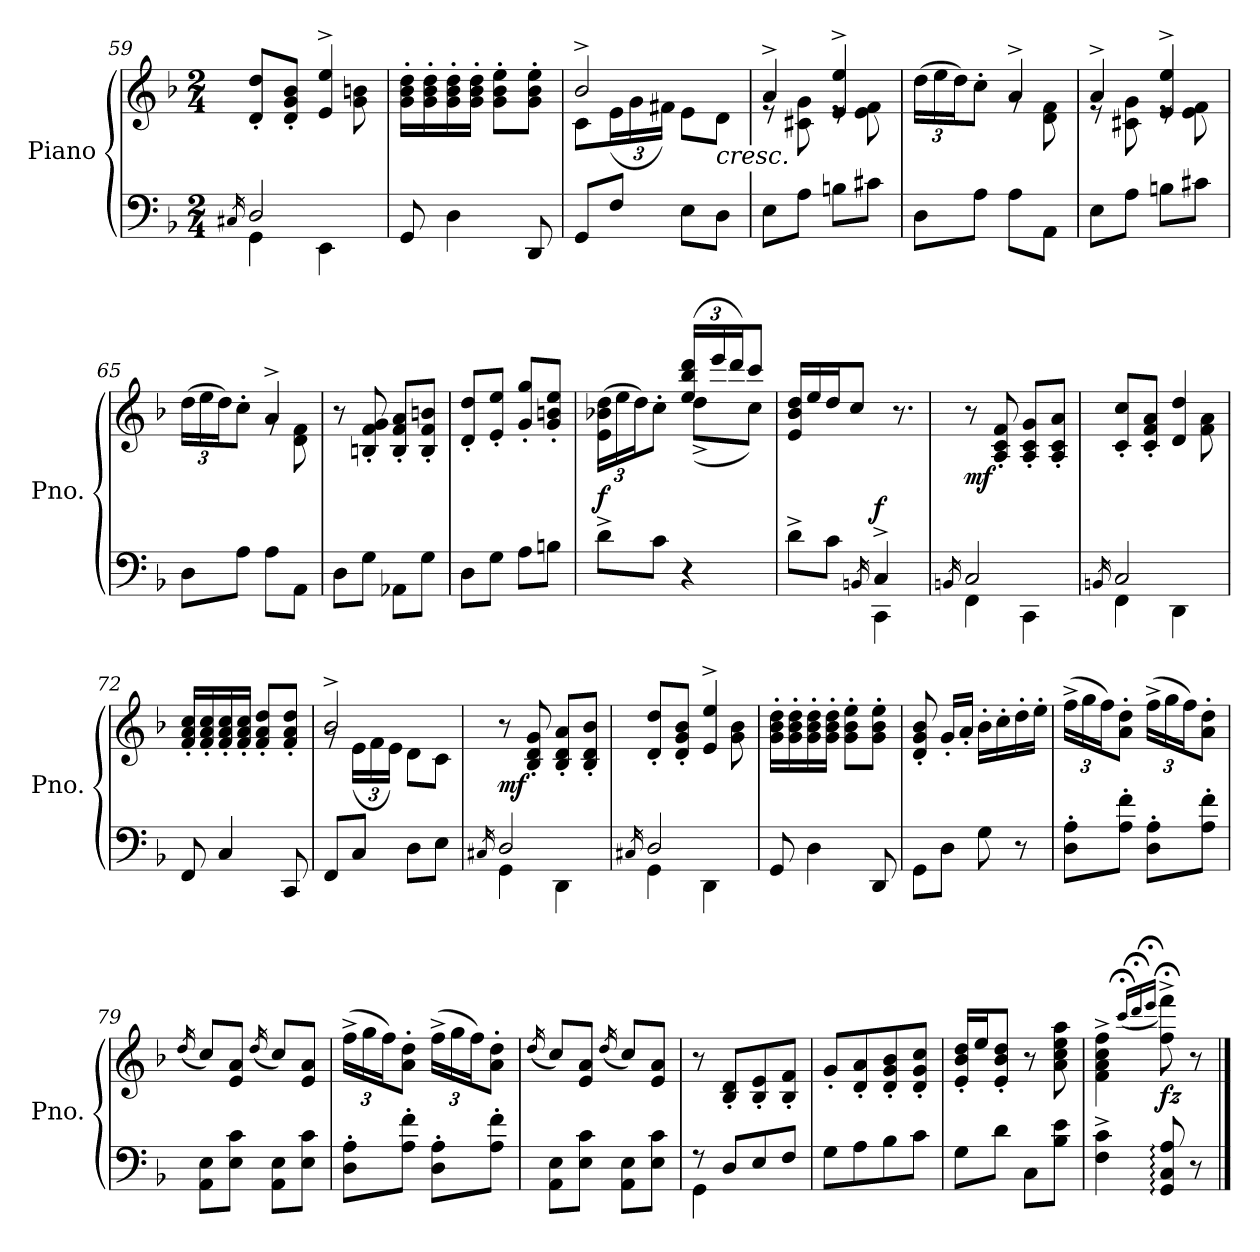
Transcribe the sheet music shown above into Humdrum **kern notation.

**kern	**kern	**dynam
*part1	*part1	*part1
*staff2	*staff1	*staff1/2
*I"Piano	*	*
*I'Pno.	*	*
*clefF4	*clefG2	*
*k[b-]	*k[b-]	*
*M2/4	*M2/4	*
=59	=59	=59
16qC#X/	.	.
*^	*^	*
2D/	4GG\	8d/' 8dd/'L	4.ryy	.
.	.	8d/' 8g/' 8b-/'J	.	.
.	4EE\	4e/^ 4ee/^	.	.
.	.	.	8g\ 8bn\	.
*v	*v	*	*	*
*	*v	*v	*
=60	=60	=60
8GG/	16g\' 16b-\' 16dd\'LL	.
.	16g\' 16b-\' 16dd\'	.
4D\	16g\' 16b-\' 16dd\'	.
.	16g\' 16b-\' 16dd\'JJ	.
.	8g\' 8b-\' 8ee\'L	.
8DD/	8g\' 8b-\' 8ee\'J	.
=61	=61	=61
*	*^	*
8GG/L	2b-^/	8c\L	.
*	*	*Xbrackettup	*
8F/J	.	(>24e\L	.
.	.	24g\	.
.	.	24f#X\JJ)	.
8E\L	.	8e\L	.
!	!	!	!LO:HP:b
8D\J	.	8d\J	<
!!LO:LB:g=z	!!
=62	=62	=62	=62
8E\L	4a^/	8re	.
8A\J	.	8c#X\ 8g\	.
8Bn\L	4e/^ 4ee/^	8re	.
8c#X\J	.	8e\ 8f\	.
=63	=63	=63	=63
8D\L	(>24dd\LL	4ryy	.
.	24ee\	.	.
.	24dd\J)	.	.
8A\J	8cc'\J	.	.
8A\L	4a^/	8rg	.
8AA\J	.	8d\ 8f\	.
=64	=64	=64	=64
8E\L	4a^/	8re	.
8A\J	.	8c#X\ 8g\	.
8Bn\L	4e/^ 4ee/^	8re	.
8c#X\J	.	8e\ 8f\	.
=65	=65	=65	=65
8D\L	(>24dd\LL	4ryy	.
.	24ee\	.	.
.	24dd\J)	.	.
8A\J	8cc'\J	.	.
8A\L	4a^/	8rg	.
8AA\J	.	8d\ 8f\	.
*	*v	*v	*
!!LO:LB:g=z
=66	=66	=66
8D\L	8r	.
8G\J	8Bn/' 8f/' 8g/'	.
8AA-X\L	8B/' 8f/' 8a/'L	.
8G\J	8B/' 8f/' 8bn/'J	.
=67	=67	=67
8D\L	8d/' 8dd/'L	.
8G\J	8e/' 8ee/'J	.
8A\L	8g/' 8gg/'L	.
8Bn\J	8g/' 8bn/' 8ee/'J	.
=68	=68	=68
*	*^	*
!	!	!	!LO:DY:b
8d^\L	(>24e\ 24b-X\ 24dd\LL	4ryy	f
.	24ee\	.	.
.	24dd\J)	.	.
8c\J	8cc'\J	.	.
4r	(>24ee/ 24bb-/ 24ddd/LL	(<8dd^\L	.
.	24eee/	.	.
.	24ddd/J)	.	.
.	8ccc/J	8cc\J)	.
*	*v	*v	*
=69	=69	=69
*^	*	*
8d^\L	4ryy	16e/ 16b-/ 16dd/LL	.
.	.	16ee/	.
8c\J	.	16dd/J	.
.	.	8cc/J	.
16qBBn/	.	.	.
!	!	!	!LO:DY:a=2
4C^/	4CC\	.	f
.	.	8.r	.
!!LO:LB:g=z
=70	=70	=70	=70
16qBBn/	.	.	.
!	!	!	!LO:DY:b
2C/	4FF\	8r	mf
.	.	8A/' 8c/' 8f/'	.
.	4CC\	8A/' 8c/' 8g/'L	.
.	.	8A/' 8c/' 8a/'J	.
=71	=71	=71	=71
16qBBn/	.	.	.
*	*	*^	*
2C/	4FF\	8c/' 8cc/'L	4.ryy	.
.	.	8c/' 8f/' 8a/'J	.	.
.	4DD\	4d/ 4dd/	.	.
.	.	.	8f\ 8a\	.
*v	*v	*	*	*
*	*v	*v	*
=72	=72	=72
8FF/	16f/' 16a/' 16cc/'LL	.
.	16f/' 16a/' 16cc/'	.
4C/	16f/' 16a/' 16cc/'	.
.	16f/' 16a/' 16cc/'JJ	.
.	8f/' 8a/' 8dd/'L	.
8CC/	8f/' 8a/' 8dd/'J	.
=73	=73	=73
*	*^	*
8FF/L	2b-^/	8rg	.
8C/J	.	(<24e\LL	.
.	.	24f\	.
.	.	24e\JJ)	.
8D\L	.	8d\L	.
8E\J	.	8c\J	.
*	*v	*v	*
!!LO:LB:g=z
=74	=74	=74
16qC#X/	.	.
*^	*	*
!	!	!	!LO:DY:b
2D/	4GG\	8r	mf
.	.	8B-/' 8d/' 8g/'	.
.	4DD\	8B-/' 8d/' 8a/'L	.
.	.	8B-/' 8d/' 8b-/'J	.
=75	=75	=75	=75
16qC#X/	.	.	.
*	*	*^	*
2D/	4GG\	8d/' 8dd/'L	4.ryy	.
.	.	8d/' 8g/' 8b-/'J	.	.
.	4DD\	4e/^ 4ee/^	.	.
.	.	.	8g\ 8b-\	.
*v	*v	*	*	*
*	*v	*v	*
=76	=76	=76
8GG/	16g\' 16b-\' 16dd\'LL	.
.	16g\' 16b-\' 16dd\'	.
4D\	16g\' 16b-\' 16dd\'	.
.	16g\' 16b-\' 16dd\'JJ	.
.	8g\' 8b-\' 8ee\'L	.
8DD/	8g\' 8b-\' 8ee\'J	.
=77	=77	=77
8GG\L	8d/' 8g/' 8b-/'	.
8D\J	16g'/LL	.
.	16a'/JJ	.
8G\	16b-'\LL	.
.	16cc'\	.
8r	16dd'\	.
.	16ee'\JJ	.
.	.	[
!!LO:PB:g=z
=78	=78	=78
8D\' 8A\'L	(>24ff^\LL	.
.	24gg\	.
.	24ff\J)	.
8A\' 8f\'J	8a\' 8dd\'J	.
8D\' 8A\'L	(>24ff^\LL	.
.	24gg\	.
.	24ff\J)	.
8A\' 8f\'J	8a\' 8dd\'J	.
=79	=79	=79
.	(<16qdd/	.
8AA\ 8E\L	8cc/L)	.
8E\ 8c\J	8e/ 8a/J	.
.	(<16qdd/	.
8AA\ 8E\L	8cc/L)	.
8E\ 8c\J	8e/ 8a/J	.
=80	=80	=80
8D\' 8A\'L	(>24ff^\LL	.
.	24gg\	.
.	24ff\J)	.
8A\' 8f\'J	8a\' 8dd\'J	.
8D\' 8A\'L	(>24ff^\LL	.
.	24gg\	.
.	24ff\J)	.
8A\' 8f\'J	8a\' 8dd\'J	.
=81	=81	=81
.	(<16qdd/	.
8AA\ 8E\L	8cc/L)	.
8E\ 8c\J	8e/ 8a/J	.
.	(<16qdd/	.
8AA\ 8E\L	8cc/L)	.
8E\ 8c\J	8e/ 8a/J	.
!!LO:LB:g=z
=82	=82	=82
*^	*	*
8r	4GG\	8r	.
8D/L	.	8B-/' 8d/'L	.
8E/	4ryy	8B-/' 8e/'	.
8F/J	.	8B-/' 8f/'J	.
*v	*v	*	*
=83	=83	=83
8G\L	8g'/L	.
8A\	8d/' 8a/'	.
8B-\	8d/' 8g/' 8b-/'	.
8c\J	8d/' 8g/' 8cc/'J	.
=84	=84	=84
8G\L	16e/' 16b-/' 16dd/'LL	.
.	16ee/J	.
8d\J	8e/' 8b-/' 8dd/'J	.
8C\L	8r	.
8B-\ 8e\J	8a\ 8cc\ 8ee\ 8aa\	.
=85	=85	=85
4F\^ 4c\^	4f\^ 4a\^ 4cc\^ 4ff\^	.
.	(>16qccc;</LL	.
.	16qddd;</	.
.	16qeee;</JJ	.
!	!	!LO:DY:b
8GG/: 8C/: 8A/:	8ff\;<^ 8fff\;<^)	fz
8r	8r	.
==	==	==
*-	*-	*-
